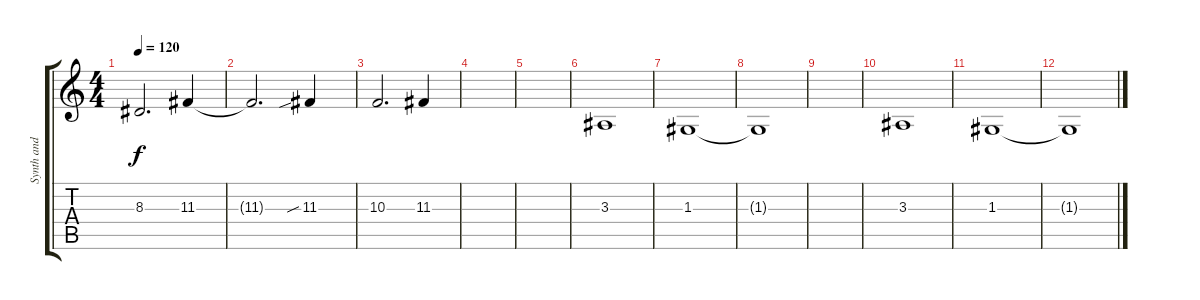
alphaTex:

\track ("Synth and BG Vocals" "Synth and ") {instrument lead2sawtooth}
\staff {score tabs}
\tuning (E4 B3 G3 D3 A2 E2) {hide}
\ts (4 4)
\tempo 120
\clef g2
\ks c
8.3.2{d dy f} 11.3.4 |
11.3{t}.2{d} 11.3{sib}.4 |
10.3.2{d} 11.3.4 |
|
|
3.3.1 |
1.3.1 |
1.3{t}.1 |
|
3.3.1 |
1.3.1 |
1.3{t}.1
